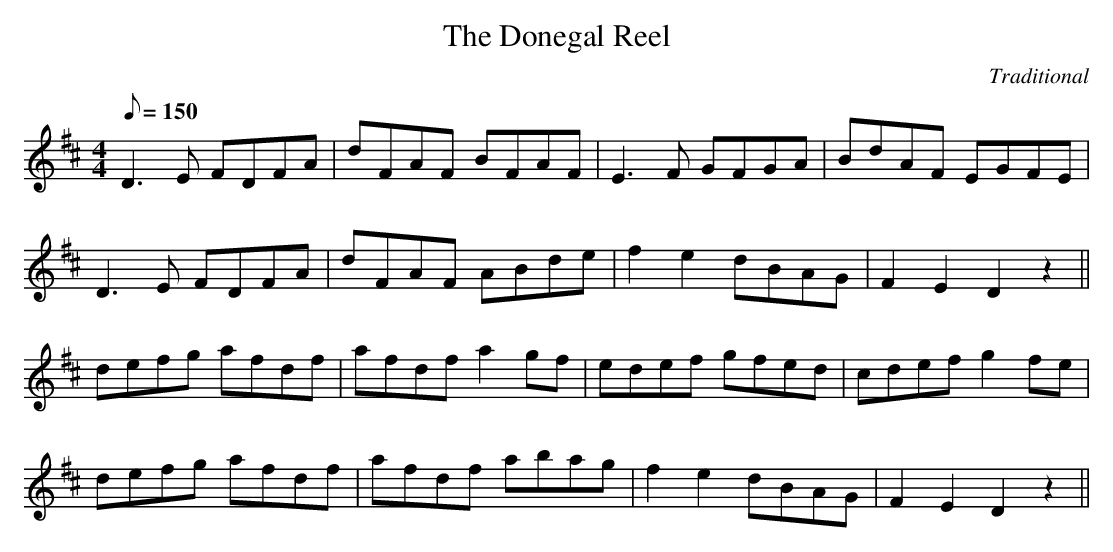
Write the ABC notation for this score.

X:1
T:The Donegal Reel
M:4/4
L:1/8
Q:150
C:Traditional
K:D
D3 E FDFA |dFAF BFAF |E3 F GFGA |BdAF EGFE |
D3 E FDFA |dFAF ABde |f2 e2 dBAG |F2 E2 D2 z2 ||
defg afdf |afdf a2 gf |edef gfed |cdef g2 fe |
defg afdf |afdf abag |f2 e2 dBAG |F2 E2 D2 z2 ||
